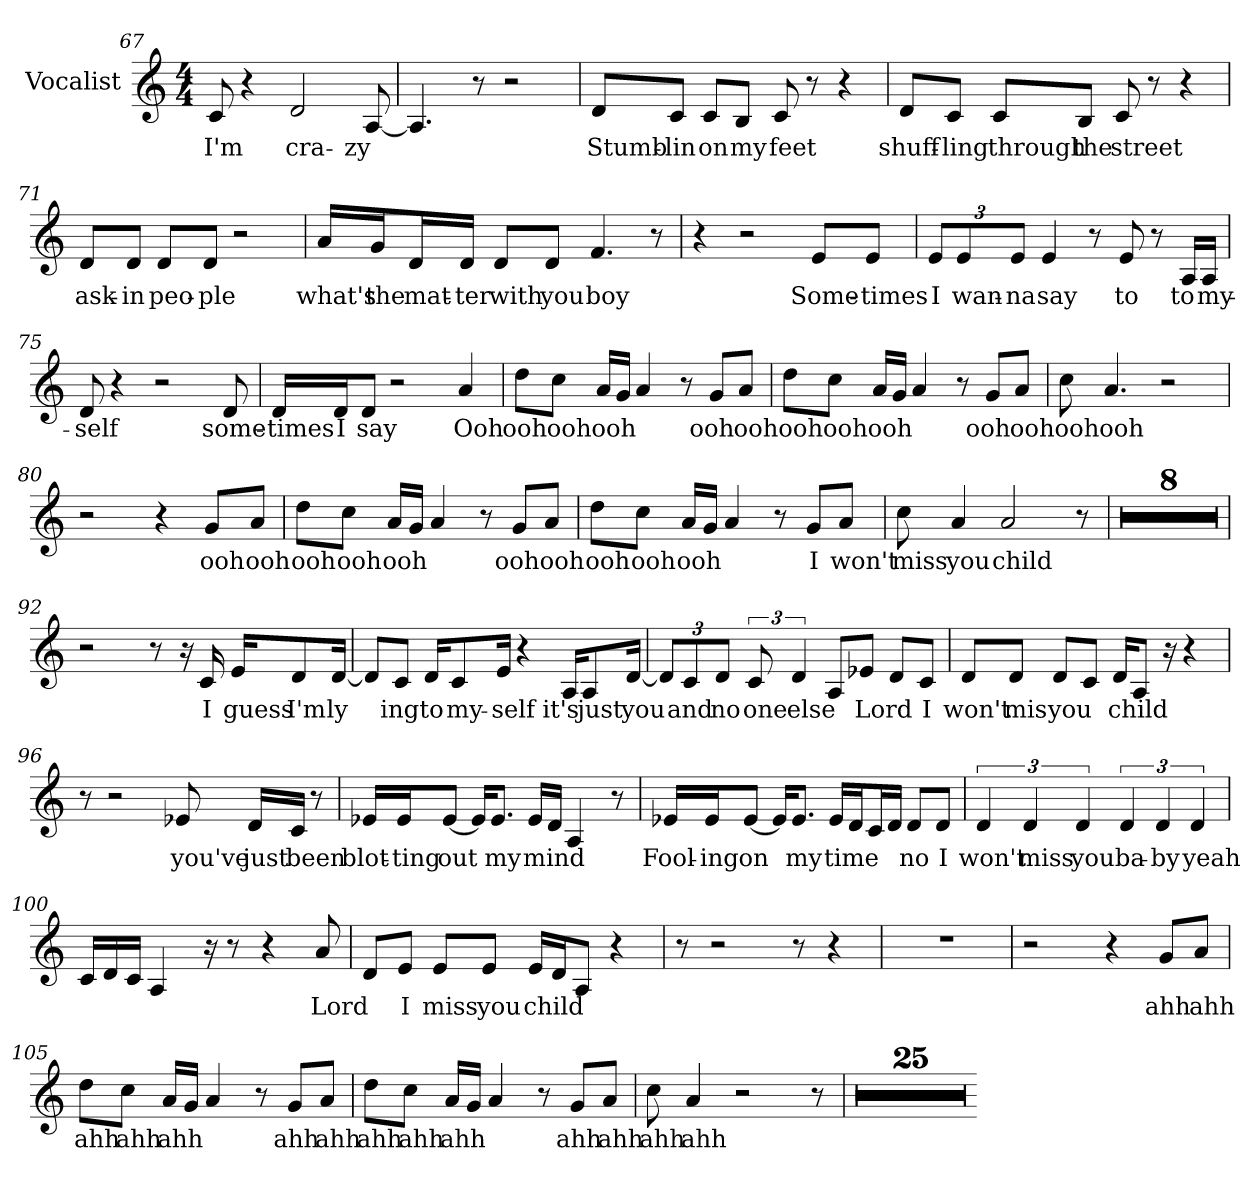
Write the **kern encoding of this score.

**kern	**text
*part1	*part1
*staff1	*staff1
*I"Vocalist	*
*clefG2	*
*M4/4	*
=67	=67
8c	I'm
4r	.
2d	cra-
[8A	-zy
=68	=68
4.A]	_
8r	.
2r	.
=69	=69
8d/L	Stumb-
8c/J	-lin
8c/L	on
8B/J	my
8c	feet
8r	.
4r	.
=70	=70
8d/L	shuff-
8c/J	-ling
8c/L	through
8B/J	the
8c	street
8r	.
4r	.
=71	=71
8d/L	ask-
8d/J	-in
8d/L	peo-
8d/J	-ple
2r	.
=72	=72
16a/LL	what's
16g/J	the
16d/L	mat-
16d/JJ	-ter
8d/L	with
8d/J	you
4.f	boy
8r	.
=73	=73
4r	.
2r	.
8e/L	Some-
8e/J	-times
=74	=74
12e/L	I
12e/	wan-
12e/J	-na
4e	say
8r	.
8e	to
8r	.
16A/LL	to
16A/JJ	my-
=75	=75
8d	-self
4r	.
2r	.
8d	some-
=76	=76
16d/LL	-times
16d/J	I
8d/J	say
2r	.
4a	Ooh
=77	=77
8dd\L	ooh
8cc\J	ooh
16a/LL	ooh
16g/JJ	_
4a	_
8r	.
8g/L	ooh
8a/J	ooh
=78	=78
8dd\L	ooh
8cc\J	ooh
16a/LL	ooh
16g/JJ	_
4a	_
8r	.
8g/L	ooh
8a/J	ooh
=79	=79
8cc	ooh
4.a	ooh
2r	.
=80	=80
2r	.
4r	.
8g/L	ooh
8a/J	ooh
=81	=81
8dd\L	ooh
8cc\J	ooh
16a/LL	ooh
16g/JJ	_
4a	_
8r	.
8g/L	ooh
8a/J	ooh
=82	=82
8dd\L	ooh
8cc\J	ooh
16a/LL	ooh
16g/JJ	_
4a	_
8r	.
8g/L	I
8a/J	won't
=83	=83
8cc	miss
4a	you
2a	child
8r	.
=84	=84
1r	.
=85	=85
1r	.
=86	=86
1r	.
=87	=87
1r	.
=88	=88
1r	.
=89	=89
1r	.
=90	=90
1r	.
=91	=91
1r	.
=92	=92
2r	.
8r	.
16r	.
16c	I
16e/KL	guess
8d/	I'm
[16d/Jk	ly-
=93	=93
8d/L]	_
8c/J	-ing
16d/KL	to
8c/	my-
16e/Jk	-self
4r	.
16A/KL	it's
8A/	just
[16d/Jk	you
=94	=94
12d/L]	_
12c/	and
12d/J	no
12c	one
6d	else
8A/L	_
8e-X/J	Lord
8d/L	_
8c/J	I
=95	=95
8d/L	won't
8d/J	mis
8d/L	you
8c/J	_
16d/KL	child
8A/J	_
16r	.
4r	.
=96	=96
8r	.
2r	.
8e-X	you've
16d/LL	just
16c/JJ	been
8r	.
=97	=97
16e-X/LL	blot-
16e-/J	-ting
[8e-/J	out
16e-/KL]	_
8.e-/J	my
16e-/LL	mind
16d/JJ	_
4A	_
8r	.
=98	=98
16e-X/LL	Fool-
16e-/J	-ing
[8e-/J	on
16e-/KL]	_
8.e-/J	my
16e-/LL	time
16d/J	_
16c/L	_
16d/JJ	_
8d/L	no
8d/J	I
=99	=99
6d	won't
6d	miss
6d	you
6d	ba-
6d	-by
6d	yeah
=100	=100
16c/LL	_
16d/	_
16c/JJ	_
4A	_
16r	.
8r	.
4r	.
8a	Lord
=101	=101
8d/L	_
8e/J	I
8e/L	miss
8e/J	you
16e/LL	child
16d/J	_
8A/J	_
4r	.
=102	=102
8r	.
2r	.
8r	.
4r	.
=103	=103
1r	.
=104	=104
2r	.
4r	.
8g/L	ahh
8a/J	ahh
=105	=105
8dd\L	ahh
8cc\J	ahh
16a/LL	ahh
16g/JJ	_
4a	_
8r	.
8g/L	ahh
8a/J	ahh
=106	=106
8dd\L	ahh
8cc\J	ahh
16a/LL	ahh
16g/JJ	_
4a	_
8r	.
8g/L	ahh
8a/J	ahh
=107	=107
8cc	ahh
4a	ahh
2r	.
8r	.
=108	=108
1r	.
=109	=109
1r	.
=110	=110
1r	.
=111	=111
1r	.
=112	=112
1r	.
=113	=113
1r	.
=114	=114
1r	.
=115	=115
1r	.
=116	=116
1r	.
=117	=117
1r	.
=118	=118
1r	.
=119	=119
1r	.
=120	=120
1r	.
=121	=121
1r	.
=122	=122
1r	.
=123	=123
1r	.
=124	=124
1r	.
=125	=125
1r	.
=126	=126
1r	.
=127	=127
1r	.
=128	=128
1r	.
=129	=129
1r	.
=130	=130
1r	.
=131	=131
1r	.
=132	=132
1r	.
=-	=-
*-	*-
